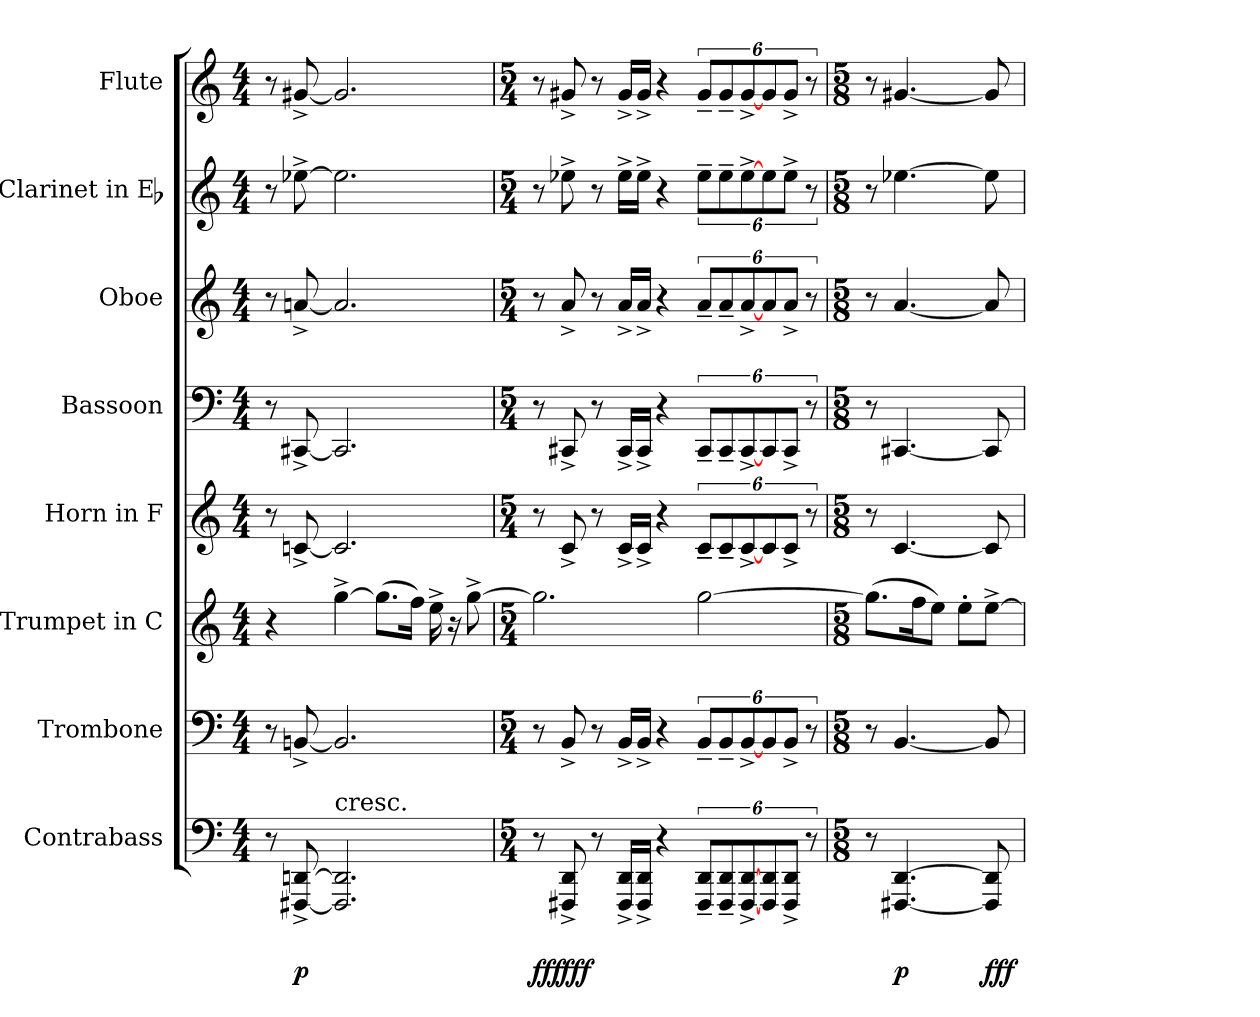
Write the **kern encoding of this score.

**kern	**dynam	**kern	**kern	**kern	**kern	**kern	**kern	**kern
*part8	*part8	*part7	*part6	*part5	*part4	*part3	*part2	*part1
*staff8	*staff8	*staff7	*staff6	*staff5	*staff4	*staff3	*staff2	*staff1
*I"Contrabass	*	*I"Trombone	*I"Trumpet in C	*I"Horn in F	*I"Bassoon	*I"Oboe	*I"Clarinet in Eb	*I"Flute
*I'Cb.	*	*I'Tbn.	*	*I'Hn.	*I'Bsn.	*I'Ob.	*	*I'Fl.
*clefF4	*	*clefF4	*clefG2	*clefG2	*clefF4	*clefG2	*clefG2	*clefG2
*k[]	*	*k[]	*k[]	*	*k[]	*k[]	*k[]	*k[]
*M4/4	*	*M4/4	*M4/4	*M4/4	*M4/4	*M4/4	*M4/4	*M4/4
=1	=1	=1	=1	=1	=1	=1	=1	=1
8r	.	8r	4r	8r	8r	8r	8r	8r
[8FFF#X^ [8DDn^	p	[8BBn^	.	[8cn^	[8CC#X^	[8an^	[8ee-X^	[8g#X^
!LO:TX:t=cresc.	!	!	!	!	!	!	!	!
2.FFF#] 2.DD]	.	2.BB]	[4gg^	2.c]	2.CC#]	2.a]	2.ee-]	2.g#]
.	.	.	(8.ggL]	.	.	.	.	.
.	.	.	16ffJk)	.	.	.	.	.
.	.	.	16ee^	.	.	.	.	.
.	.	.	16r	.	.	.	.	.
.	.	.	[8gg^	.	.	.	.	.
=2	=2	=2	=2	=2	=2	=2	=2	=2
*M5/4	*	*M5/4	*M5/4	*M5/4	*M5/4	*M5/4	*M5/4	*M5/4
8r	fff	8r	2.gg]	8r	8r	8r	8r	8r
8FFF#X^ 8DD^	fff	8BB^	.	8c^	8CC#X^	8a^	8ee-X^	8g#X^
8r	.	8r	.	8r	8r	8r	8r	8r
16FFF#^ 16DD^LL	.	16BB^LL	.	16c^LL	16CC#^LL	16a^LL	16ee-^LL	16g#^LL
16FFF#^ 16DD^JJ	.	16BB^JJ	.	16c^JJ	16CC#^JJ	16a^JJ	16ee-^JJ	16g#^JJ
4r	.	4r	.	4r	4r	4r	4r	4r
12FFF#~ 12DD~L	.	12BB~L	[2gg	12c~L	12CC#~L	12a~L	12ee-~L	12g#~L
12FFF#~ 12DD~	.	12BB~	.	12c~	12CC#~	12a~	12ee-~	12g#~
[12FFF#^ [12DD^	.	[12BB^	.	[12c^	[12CC#^	[12a^	[12ee-^	[12g#^
12FFF# 12DD	.	12BB	.	12c	12CC#	12a	12ee-	12g#
12FFF#^ 12DD^J	.	12BB^J	.	12c^J	12CC#^J	12a^J	12ee-^J	12g#^J
12r	.	12r	.	12r	12r	12r	12r	12r
=3	=3	=3	=3	=3	=3	=3	=3	=3
*M5/8	*	*M5/8	*M5/8	*M5/8	*M5/8	*M5/8	*M5/8	*M5/8
8r	.	8r	(8.ggL]	8r	8r	8r	8r	8r
[4.FFF#X [4.DD	p	[4.BB	.	[4.c	[4.CC#X	[4.a	[4.ee-X	[4.g#X
.	.	.	16ffK	.	.	.	.	.
.	.	.	8eeJ)	.	.	.	.	.
.	.	.	8ee'L	.	.	.	.	.
8FFF#] 8DD]	fff	8BB]	[8ee^J	8c]	8CC#]	8a]	8ee-]	8g#]
=	=	=	=	=	=	=	=	=
*-	*-	*-	*-	*-	*-	*-	*-	*-
